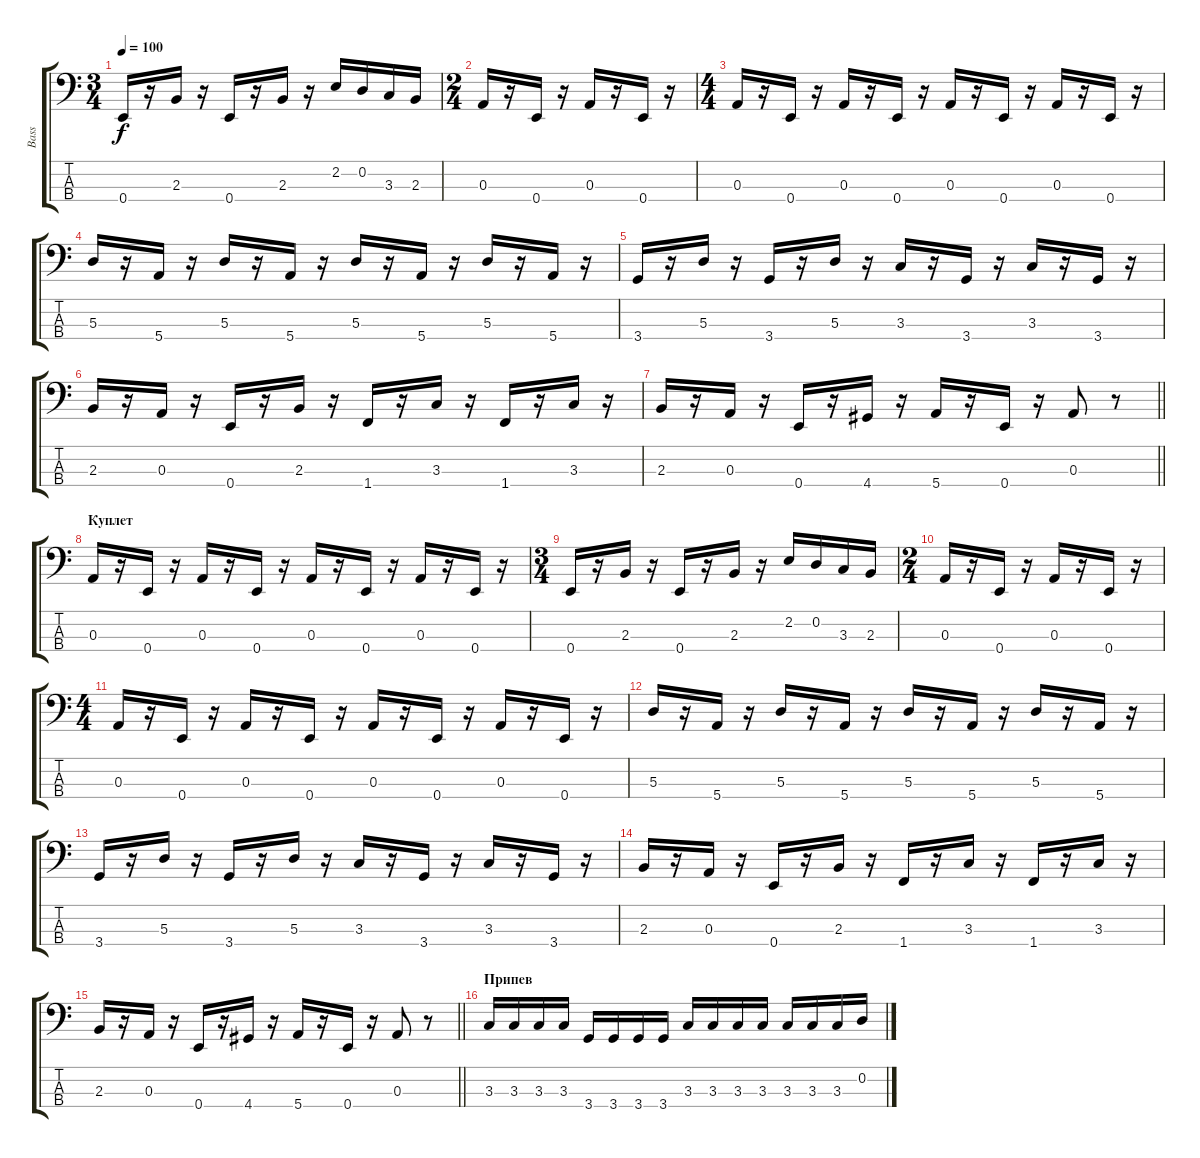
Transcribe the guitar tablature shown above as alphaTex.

\track ("Bass" "Bass") {instrument electricbassfinger}
\staff {score tabs}
\tuning (G2 D2 A1 E1) {hide}
\ts (3 4)
\tempo 100
\clef f4
\ks c
0.4.16{dy f} r.16 2.3.16 r.16 0.4.16 r.16 2.3.16 r.16 2.2.16 0.2.16 3.3.16 2.3.16 |
\ts (2 4)
0.3.16 r.16 0.4.16 r.16 0.3.16 r.16 0.4.16 r.16 |
\ts (4 4)
0.3.16 r.16 0.4.16 r.16 0.3.16 r.16 0.4.16 r.16 0.3.16 r.16 0.4.16 r.16 0.3.16 r.16 0.4.16 r.16 |
5.3.16 r.16 5.4.16 r.16 5.3.16 r.16 5.4.16 r.16 5.3.16 r.16 5.4.16 r.16 5.3.16 r.16 5.4.16 r.16 |
3.4.16 r.16 5.3.16 r.16 3.4.16 r.16 5.3.16 r.16 3.3.16 r.16 3.4.16 r.16 3.3.16 r.16 3.4.16 r.16 |
2.3.16 r.16 0.3.16 r.16 0.4.16 r.16 2.3.16 r.16 1.4.16 r.16 3.3.16 r.16 1.4.16 r.16 3.3.16 r.16 |
\barLineRight lightlight
2.3.16 r.16 0.3.16 r.16 0.4.16 r.16 4.4.16 r.16 5.4.16 r.16 0.4.16 r.16 0.3.8 r.8 |
\section ("" "Куплет")
0.3.16 r.16 0.4.16 r.16 0.3.16 r.16 0.4.16 r.16 0.3.16 r.16 0.4.16 r.16 0.3.16 r.16 0.4.16 r.16 |
\ts (3 4)
0.4.16 r.16 2.3.16 r.16 0.4.16 r.16 2.3.16 r.16 2.2.16 0.2.16 3.3.16 2.3.16 |
\ts (2 4)
0.3.16 r.16 0.4.16 r.16 0.3.16 r.16 0.4.16 r.16 |
\ts (4 4)
0.3.16 r.16 0.4.16 r.16 0.3.16 r.16 0.4.16 r.16 0.3.16 r.16 0.4.16 r.16 0.3.16 r.16 0.4.16 r.16 |
5.3.16 r.16 5.4.16 r.16 5.3.16 r.16 5.4.16 r.16 5.3.16 r.16 5.4.16 r.16 5.3.16 r.16 5.4.16 r.16 |
3.4.16 r.16 5.3.16 r.16 3.4.16 r.16 5.3.16 r.16 3.3.16 r.16 3.4.16 r.16 3.3.16 r.16 3.4.16 r.16 |
2.3.16 r.16 0.3.16 r.16 0.4.16 r.16 2.3.16 r.16 1.4.16 r.16 3.3.16 r.16 1.4.16 r.16 3.3.16 r.16 |
\barLineRight lightlight
2.3.16 r.16 0.3.16 r.16 0.4.16 r.16 4.4.16 r.16 5.4.16 r.16 0.4.16 r.16 0.3.8 r.8 |
\section ("" "Припев")
3.3.16 3.3.16 3.3.16 3.3.16 3.4.16 3.4.16 3.4.16 3.4.16 3.3.16 3.3.16 3.3.16 3.3.16 3.3.16 3.3.16 3.3.16 0.2.16
